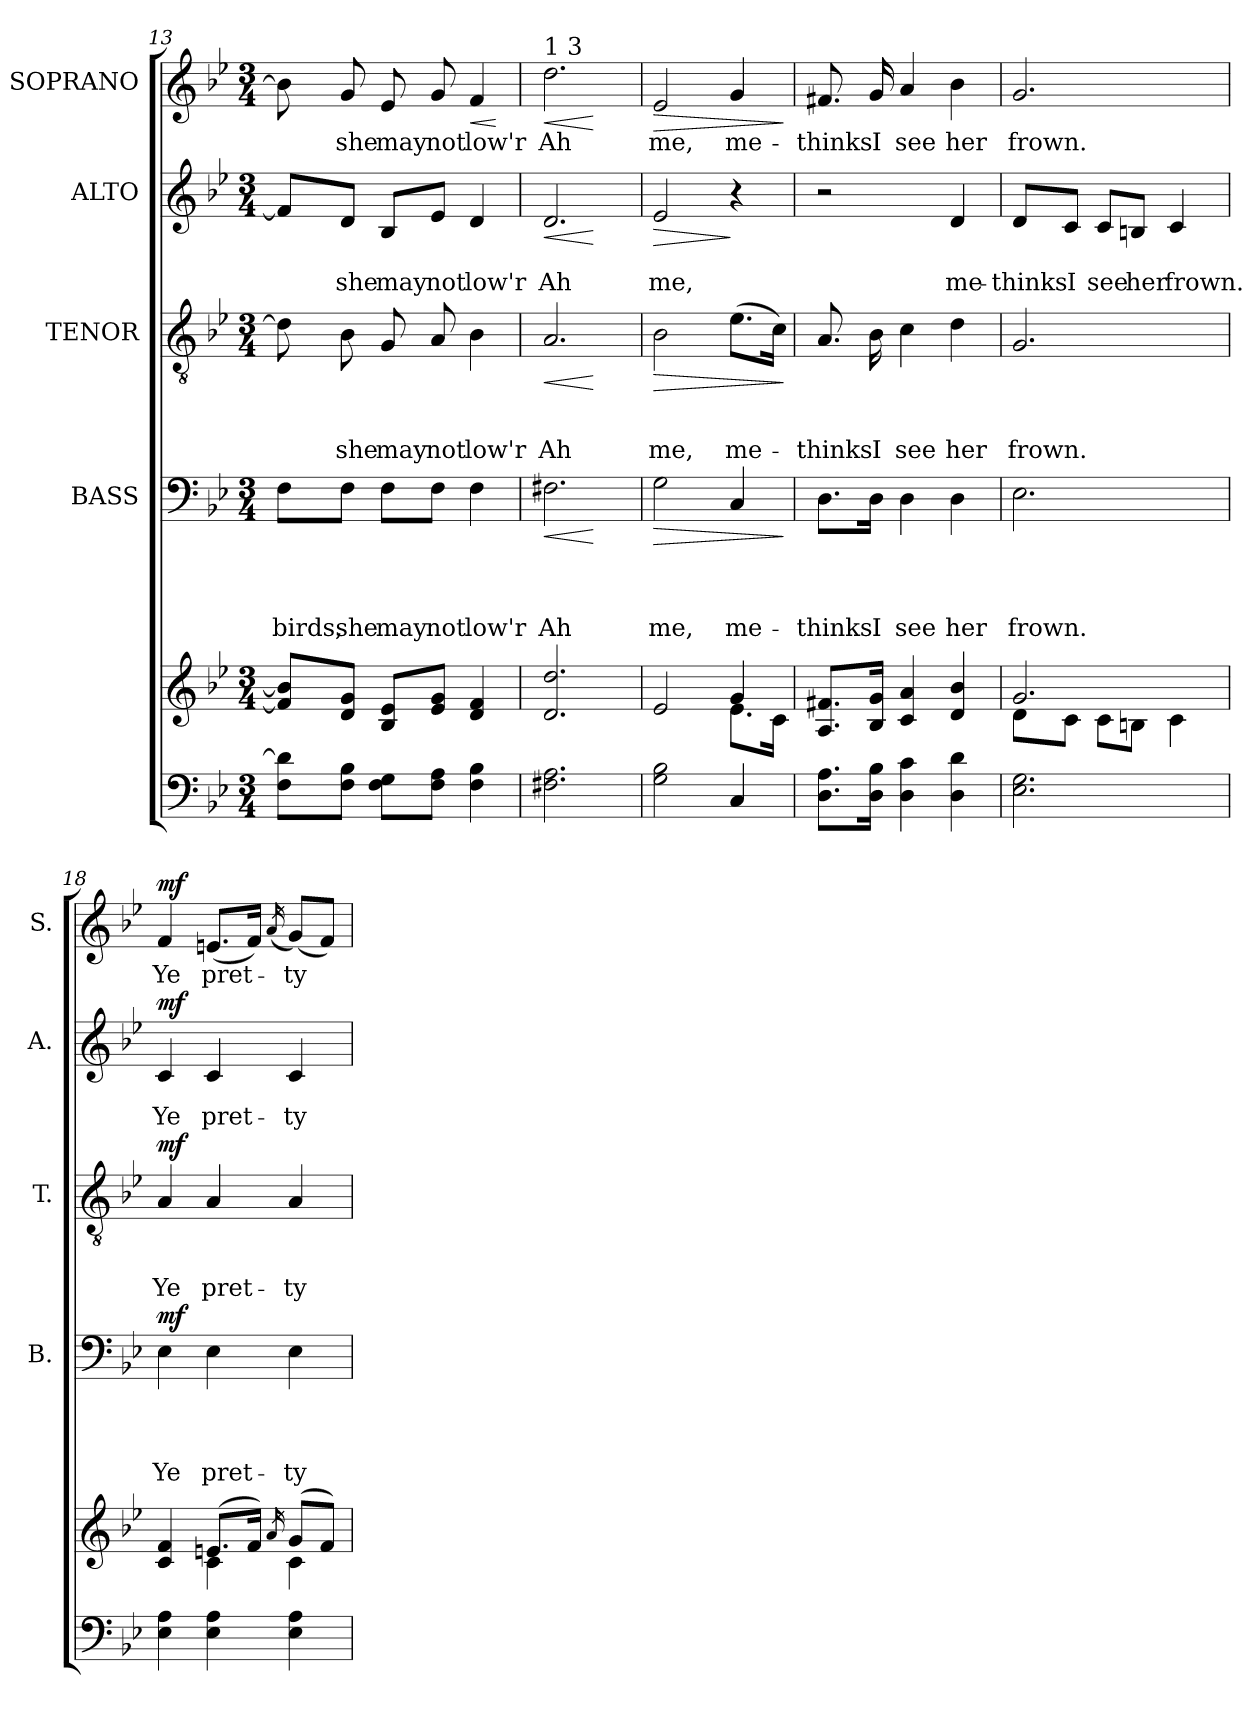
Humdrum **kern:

**kern	**kern	**kern	**text	**text	**text	**text	**dynam	**kern	**text	**text	**text	**dynam	**kern	**text	**text	**dynam	**kern	**text	**dynam
*part5	*part5	*part4	*part4	*part4	*part4	*part4	*part4	*part3	*part3	*part3	*part3	*part3	*part2	*part2	*part2	*part2	*part1	*part1	*part1
*staff6	*staff5	*staff4	*staff4	*staff4	*staff4	*staff4	*staff4	*staff3	*staff3	*staff3	*staff3	*staff3	*staff2	*staff2	*staff2	*staff2	*staff1	*staff1	*staff1
*	*	*I"BASS	*	*	*	*	*	*I"TENOR	*	*	*	*	*I"ALTO	*	*	*	*I"SOPRANO	*	*
*	*	*I'B.	*	*	*	*	*	*I'T.	*	*	*	*	*I'A.	*	*	*	*I'S.	*	*
*clefF4	*clefG2	*clefF4	*	*	*	*	*	*clefGv2	*	*	*	*	*clefG2	*	*	*	*clefG2	*	*
*k[b-e-]	*k[b-e-]	*k[b-e-]	*	*	*	*	*	*k[b-e-]	*	*	*	*	*k[b-e-]	*	*	*	*k[b-e-]	*	*
*B-:	*B-:	*B-:	*	*	*	*	*	*B-:	*	*	*	*	*B-:	*	*	*	*B-:	*	*
*M3/4	*M3/4	*M3/4	*	*	*	*	*	*M3/4	*	*	*	*	*M3/4	*	*	*	*M3/4	*	*
=13	=13	=13	=13	=13	=13	=13	=13	=13	=13	=13	=13	=13	=13	=13	=13	=13	=13	=13	=13
!	!	!	!	!	!	!LO:LY:b	!	!	!	!	!	!	!	!	!	!	!	!	!
8F\ 8d\]L	8f/] 8b-/]L	8F\L	.	.	.	birds,	.	8d\]	.	.	.	.	8f/L]	.	.	.	8b-\]	.	.
!	!	!	!	!	!	!LO:LY:b	!	!	!	!	!LO:LY:b	!	!	!	!LO:LY:b	!	!	!LO:LY:b	!
8F\ 8B-\J	8d/ 8g/J	8F\J	.	.	.	she	.	8B-\	.	.	she	.	8d/J	.	she	.	8g/	she	.
!	!	!	!	!	!	!LO:LY:b	!	!	!	!	!LO:LY:b	!	!	!	!LO:LY:b	!	!	!LO:LY:b	!
8F\ 8G\L	8B-/ 8e-/L	8F\L	.	.	.	may	.	8G/	.	.	may	.	8B-/L	.	may	.	8e-/	may	.
!	!	!	!	!	!	!LO:LY:b	!	!	!	!	!LO:LY:b	!	!	!	!LO:LY:b	!	!	!LO:LY:b	!
8F\ 8A\J	8e-/ 8g/J	8F\J	.	.	.	not	.	8A/	.	.	not	.	8e-/J	.	not	.	8g/	not	.
!	!	!	!	!	!	!LO:LY:b	!	!	!	!	!LO:LY:b	!	!	!	!LO:LY:b	!	!	!LO:LY:b	!LO:HP:b
4F\ 4B-\	4d/ 4f/	4F\	.	.	.	low'r	.	4B-\	.	.	low'r	.	4d/	.	low'r	.	4f/	low'r	<
.	.	.	.	.	.	.	.	.	.	.	.	.	.	.	.	.	.	.	[
!!LO:LB:g=z
=14	=14	=14	=14	=14	=14	=14	=14	=14	=14	=14	=14	=14	=14	=14	=14	=14	=14	=14	=14
!	!	!	!	!	!	!	!	!	!	!	!	!	!	!	!	!	!LO:TX:a:t=1 3	!	!
!	!	!	!	!	!	!LO:LY:b	!LO:HP:b	!	!	!	!LO:LY:b	!LO:HP:b	!	!	!LO:LY:b	!LO:HP:b	!	!LO:LY:b	!LO:HP:b
2.F#X\ 2.A\	2.d/ 2.dd/	2.F#X\	.	.	.	Ah	<	2.A/	.	.	Ah	<	2.d/	.	Ah	<	2.dd\	Ah	<
.	.	.	.	.	.	.	[	.	.	.	.	[	.	.	.	[	.	.	[
=15	=15	=15	=15	=15	=15	=15	=15	=15	=15	=15	=15	=15	=15	=15	=15	=15	=15	=15	=15
*	*^	*	*	*	*	*	*	*	*	*	*	*	*	*	*	*	*	*	*
!	!	!	!	!	!	!	!LO:LY:b	!LO:HP:b	!	!	!	!LO:LY:b	!LO:HP:b	!	!	!LO:LY:b	!LO:HP:b	!	!LO:LY:b	!LO:HP:b
2G\ 2B-\	2e-/	2ryy	2G\	.	.	.	me,	>	2B-\	.	.	me,	>	2e-/	.	me,	>	2e-/	me,	>
!	!	!	!	!	!	!	!LO:LY:b	!	!	!	!	!LO:LY:b	!	!	!	!	!	!	!LO:LY:b	!
4C/	4g/	8.e-\L	4C/	.	.	.	me-	.	(>8.e-\L	.	.	me-	.	4r	.	.	]	4g/	me-	.
.	.	16c\Jk	.	.	.	.	.	.	16c\Jk)	.	.	.	.	.	.	.	.	.	.	.
*	*v	*v	*	*	*	*	*	*	*	*	*	*	*	*	*	*	*	*	*	*
.	.	.	.	.	.	.	]	.	.	.	.	]	.	.	.	.	.	.	]
=16	=16	=16	=16	=16	=16	=16	=16	=16	=16	=16	=16	=16	=16	=16	=16	=16	=16	=16	=16
!	!	!	!	!	!	!LO:LY:b	!	!	!	!	!LO:LY:b	!	!	!	!	!	!	!LO:LY:b	!
8.D\ 8.A\L	8.A/ 8.f#X/L	8.D\L	.	.	.	-thinks	.	8.A/	.	.	-thinks	.	2r	.	.	.	8.f#X/	-thinks	.
!	!	!	!	!	!	!LO:LY:b	!	!	!	!	!LO:LY:b	!	!	!	!	!	!	!LO:LY:b	!
16D\ 16B-\Jk	16B-/ 16g/Jk	16D\Jk	.	.	.	I	.	16B-\	.	.	I	.	.	.	.	.	16g/	I	.
!	!	!	!	!	!	!LO:LY:b	!	!	!	!	!LO:LY:b	!	!	!	!	!	!	!LO:LY:b	!
4D\ 4c\	4c/ 4a/	4D\	.	.	.	see	.	4c\	.	.	see	.	.	.	.	.	4a/	see	.
!	!	!	!	!	!	!LO:LY:b	!	!	!	!	!LO:LY:b	!	!	!	!LO:LY:b	!	!	!LO:LY:b	!
4D\ 4d\	4d/ 4b-/	4D\	.	.	.	her	.	4d\	.	.	her	.	4d/	.	me-	.	4b-\	her	.
=17	=17	=17	=17	=17	=17	=17	=17	=17	=17	=17	=17	=17	=17	=17	=17	=17	=17	=17	=17
*	*^	*	*	*	*	*	*	*	*	*	*	*	*	*	*	*	*	*	*
!	!	!	!	!	!	!	!LO:LY:b	!	!	!	!	!LO:LY:b	!	!	!	!LO:LY:b	!	!	!LO:LY:b	!
2.E-\ 2.G\	2.g/	8d\L	2.E-\	.	.	.	frown.	.	2.G/	.	.	frown.	.	8d/L	.	-thinks	.	2.g/	frown.	.
!	!	!	!	!	!	!	!	!	!	!	!	!	!	!	!	!LO:LY:b	!	!	!	!
.	.	8c\J	.	.	.	.	.	.	.	.	.	.	.	8c/J	.	I	.	.	.	.
!	!	!	!	!	!	!	!	!	!	!	!	!	!	!	!	!LO:LY:b	!	!	!	!
.	.	8c\L	.	.	.	.	.	.	.	.	.	.	.	8c/L	.	see	.	.	.	.
!	!	!	!	!	!	!	!	!	!	!	!	!	!	!	!	!LO:LY:b	!	!	!	!
.	.	8Bn\J	.	.	.	.	.	.	.	.	.	.	.	8Bn/J	.	her	.	.	.	.
!	!	!	!	!	!	!	!	!	!	!	!	!	!	!	!	!LO:LY:b	!	!	!	!
.	.	4c\	.	.	.	.	.	.	.	.	.	.	.	4c/	.	frown.	.	.	.	.
=18	=18	=18	=18	=18	=18	=18	=18	=18	=18	=18	=18	=18	=18	=18	=18	=18	=18	=18	=18	=18
!	!	!	!	!	!	!	!LO:LY:b	!LO:DY:a	!	!	!	!LO:LY:b	!LO:DY:a	!	!	!LO:LY:b	!LO:DY:a	!	!LO:LY:b	!LO:DY:a
4E-\ 4A\	4c/ 4f/	4ryy	4E-\	.	.	.	Ye	mf	4A/	.	.	Ye	mf	4c/	.	Ye	mf	4f/	Ye	mf
!	!	!	!	!	!	!	!LO:LY:b	!	!	!	!	!LO:LY:b	!	!	!	!LO:LY:b	!	!	!LO:LY:b	!
4E-\ 4A\	(>8.en/L	4c\	4E-\	.	.	.	pret-	.	4A/	.	.	pret-	.	4c/	.	pret-	.	(<8.en/L	pret-	.
.	16f/Jk)	.	.	.	.	.	.	.	.	.	.	.	.	.	.	.	.	16f/Jk)	.	.
.	16qa/	.	.	.	.	.	.	.	.	.	.	.	.	.	.	.	.	(<16qa/	.	.
!	!	!	!	!	!	!	!LO:LY:b	!	!	!	!	!LO:LY:b	!	!	!	!LO:LY:b	!	!	!LO:LY:b	!
4E-\ 4A\	(>8g/L	4c\	4E-\	.	.	.	-ty	.	4A/	.	.	-ty	.	4c/	.	-ty	.	(<8g/L)	-ty	.
.	8f/J)	.	.	.	.	.	.	.	.	.	.	.	.	.	.	.	.	8f/J)	.	.
*	*v	*v	*	*	*	*	*	*	*	*	*	*	*	*	*	*	*	*	*	*
=	=	=	=	=	=	=	=	=	=	=	=	=	=	=	=	=	=	=	=
*-	*-	*-	*-	*-	*-	*-	*-	*-	*-	*-	*-	*-	*-	*-	*-	*-	*-	*-	*-
